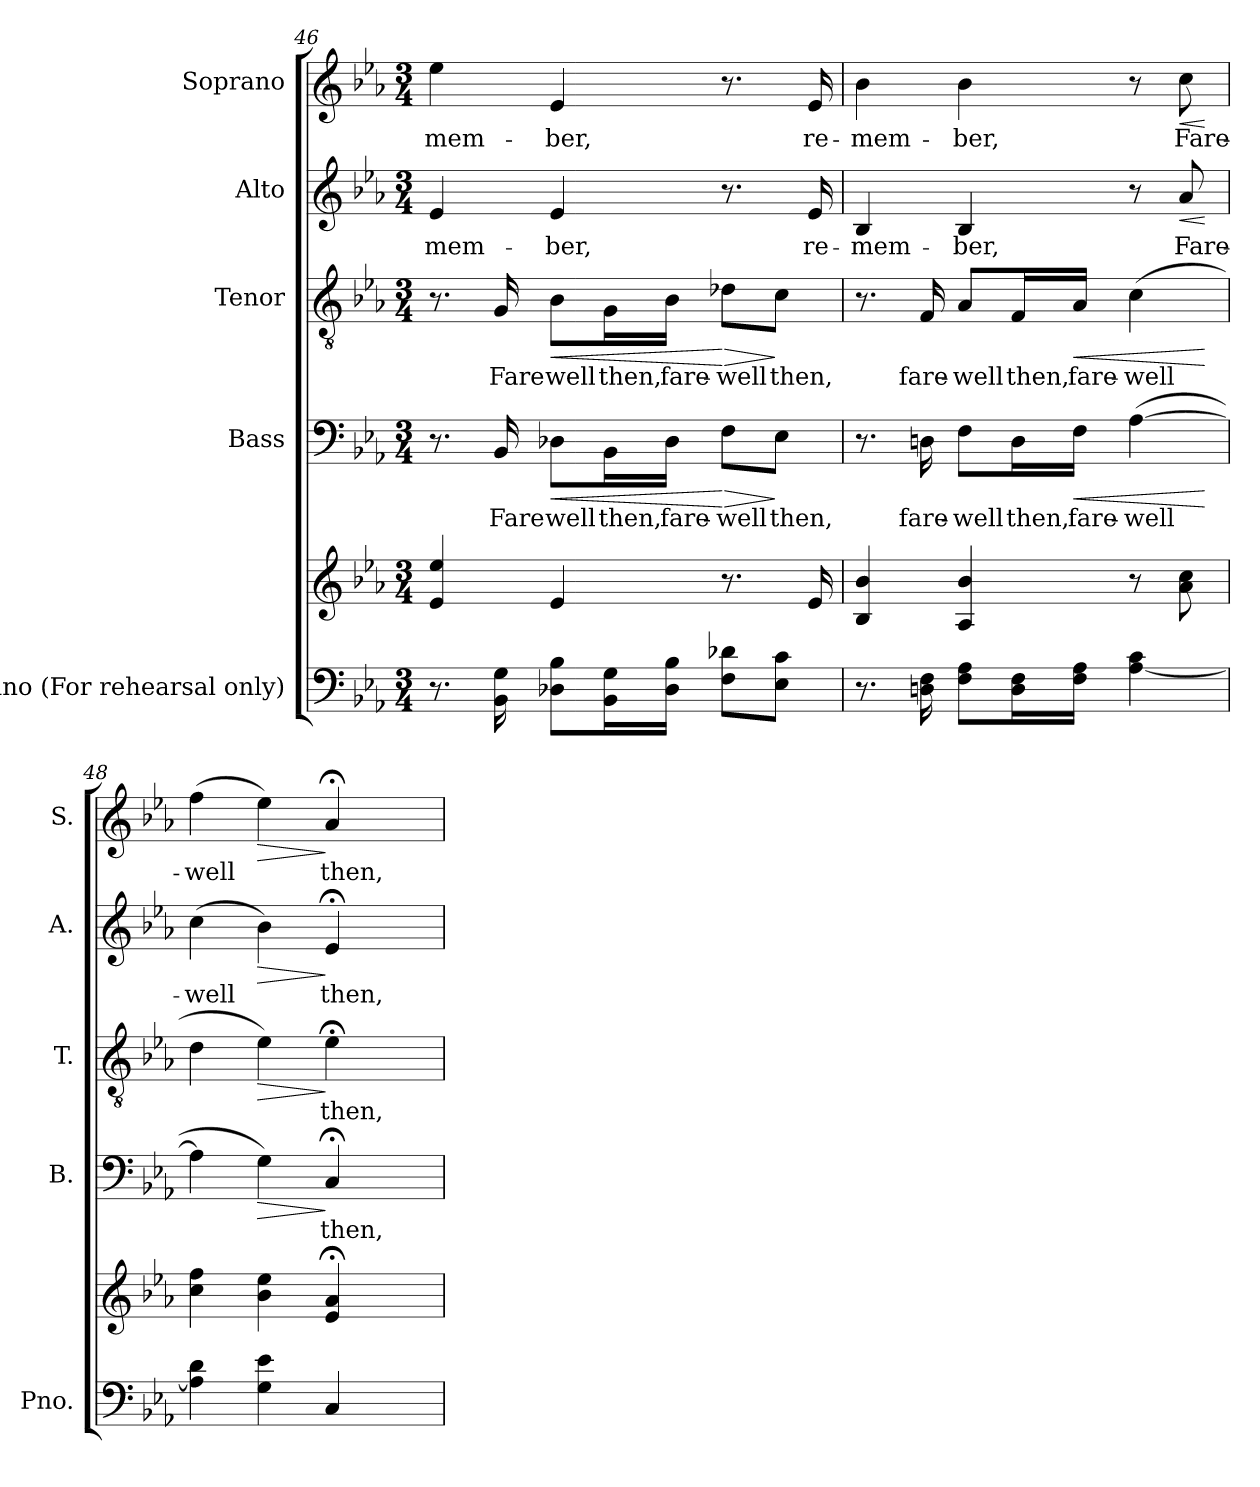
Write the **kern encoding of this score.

**kern	**kern	**kern	**text	**dynam	**kern	**text	**dynam	**kern	**text	**dynam	**kern	**text	**dynam
*part5	*part5	*part4	*part4	*part4	*part3	*part3	*part3	*part2	*part2	*part2	*part1	*part1	*part1
*staff6	*staff5	*staff4	*staff4	*staff4	*staff3	*staff3	*staff3	*staff2	*staff2	*staff2	*staff1	*staff1	*staff1
*I"Piano (For rehearsal only)	*	*I"Bass	*	*	*I"Tenor	*	*	*I"Alto	*	*	*I"Soprano	*	*
*I'Pno.	*	*I'B.	*	*	*I'T.	*	*	*I'A.	*	*	*I'S.	*	*
*clefF4	*clefG2	*clefF4	*	*	*clefGv2	*	*	*clefG2	*	*	*clefG2	*	*
*	*	*	*	*	*ITrd7c12	*	*	*	*	*	*	*	*
*k[b-e-a-]	*k[b-e-a-]	*k[b-e-a-]	*	*	*k[b-e-a-]	*	*	*k[b-e-a-]	*	*	*k[b-e-a-]	*	*
*E-:	*E-:	*E-:	*	*	*E-:	*	*	*E-:	*	*	*E-:	*	*
*M3/4	*M3/4	*M3/4	*	*	*M3/4	*	*	*M3/4	*	*	*M3/4	*	*
=46	=46	=46	=46	=46	=46	=46	=46	=46	=46	=46	=46	=46	=46
!	!	!	!	!	!	!	!	!	!LO:LY:b:color=#000000	!	!	!	!
!	!	!	!	!	!	!	!	!	!	!	!	!LO:LY:b:color=#000000	!
8.r	4e-i/ 4ee-i	8.r	.	.	8.r	.	.	4e-i/	-mem-	.	4ee-i\	-mem-	.
!	!	!	!LO:LY:b:color=#000000	!	!	!	!	!	!	!	!	!	!
!	!	!	!	!	!	!LO:LY:b:color=#000000	!	!	!	!	!	!	!
16BB-i\ 16Gi	.	16BB-i/	Fare	.	16GGi/	Fare	.	.	.	.	.	.	.
!	!	!	!LO:LY:b:color=#000000	!LO:HP:b	!	!	!	!	!	!	!	!	!
!	!	!	!	!	!	!LO:LY:b:color=#000000	!LO:HP:b	!	!	!	!	!	!
!	!	!	!	!	!	!	!	!	!LO:LY:b:color=#000000	!	!	!	!
!	!	!	!	!	!	!	!	!	!	!	!	!LO:LY:b:color=#000000	!
8D-Xi\ 8B-iL	4e-i/	8D-Xi\L	-well	<	8BB-i\L	-well	<	4e-i/	-ber,	.	4e-i/	-ber,	.
!	!	!	!LO:LY:b:color=#000000	!	!	!	!	!	!	!	!	!	!
!	!	!	!	!	!	!LO:LY:b:color=#000000	!	!	!	!	!	!	!
16BB-i\ 16GiL	.	16BB-i\L	then,	.	16GGi\L	then,	.	.	.	.	.	.	.
!	!	!	!LO:LY:b:color=#000000	!	!	!	!	!	!	!	!	!	!
!	!	!	!	!	!	!LO:LY:b:color=#000000	!	!	!	!	!	!	!
16D-i\ 16B-iJJ	.	16D-i\JJ	fare-	.	16BB-i\JJ	fare-	.	.	.	.	.	.	.
!	!	!	!LO:LY:b:color=#000000	!LO:HP:n=1:b	!	!	!	!	!	!	!	!	!
!	!	!	!	!	!	!LO:LY:b:color=#000000	!LO:HP:n=1:b	!	!	!	!	!	!
8Fi\ 8d-XiL	8.r	8Fi\L	-well	[ >	8D-Xi\L	-well	[ >	8.r	.	.	8.r	.	.
!	!	!	!LO:LY:b:color=#000000	!	!	!	!	!	!	!	!	!	!
!	!	!	!	!	!	!LO:LY:b:color=#000000	!	!	!	!	!	!	!
8E-i\ 8ciJ	.	8E-i\J	then,	]	8Ci\J	then,	]	.	.	.	.	.	.
!	!	!	!	!	!	!	!	!	!LO:LY:b:color=#000000	!	!	!	!
!	!	!	!	!	!	!	!	!	!	!	!	!LO:LY:b:color=#000000	!
.	16e-i/	.	.	.	.	.	.	16e-i/	re-	.	16e-i/	re-	.
!!LO:LB:g=z
=47	=47	=47	=47	=47	=47	=47	=47	=47	=47	=47	=47	=47	=47
!	!	!	!	!	!	!	!	!	!LO:LY:b:color=#000000	!	!	!	!
!	!	!	!	!	!	!	!	!	!	!	!	!LO:LY:b:color=#000000	!
8.r	4B-i/ 4b-i	8.r	.	.	8.r	.	.	4B-i/	-mem-	.	4b-i\	-mem-	.
!	!	!	!LO:LY:b:color=#000000	!	!	!	!	!	!	!	!	!	!
!	!	!	!	!	!	!LO:LY:b:color=#000000	!	!	!	!	!	!	!
16Dni\ 16Fi	.	16Dni\	fare-	.	16FFi/	fare-	.	.	.	.	.	.	.
!	!	!	!LO:LY:b:color=#000000	!	!	!	!	!	!	!	!	!	!
!	!	!	!	!	!	!LO:LY:b:color=#000000	!	!	!	!	!	!	!
!	!	!	!	!	!	!	!	!	!LO:LY:b:color=#000000	!	!	!	!
!	!	!	!	!	!	!	!	!	!	!	!	!LO:LY:b:color=#000000	!
8Fi\ 8A-iL	4A-i/ 4b-i	8Fi\L	-well	.	8AA-i/L	-well	.	4B-i/	-ber,	.	4b-i\	-ber,	.
!	!	!	!LO:LY:b:color=#000000	!	!	!	!	!	!	!	!	!	!
!	!	!	!	!	!	!LO:LY:b:color=#000000	!	!	!	!	!	!	!
16Di\ 16FiL	.	16Di\L	then,	.	16FFi/L	then,	.	.	.	.	.	.	.
!	!	!	!LO:LY:b:color=#000000	!LO:HP:b	!	!	!	!	!	!	!	!	!
!	!	!	!	!	!	!LO:LY:b:color=#000000	!LO:HP:b	!	!	!	!	!	!
16Fi\ 16A-iJJ	.	16Fi\JJ	fare-	<	16AA-i/JJ	fare-	<	.	.	.	.	.	.
!	!	!	!LO:LY:b:color=#000000	!	!	!	!	!	!	!	!	!	!
!	!	!	!	!	!	!LO:LY:b:color=#000000	!	!	!	!	!	!	!
[4A-i\ 4ci	8r	([4A-i\	-well	.	(4Ci\	-well	.	8r	.	.	8r	.	.
!	!	!	!	!	!	!	!	!	!LO:LY:b:color=#000000	!LO:HP:b	!	!	!
!	!	!	!	!	!	!	!	!	!	!	!	!LO:LY:b:color=#000000	!LO:HP:b
.	8a-i\ 8cci	.	.	.	.	.	.	8a-i/	Fare-	<	8cci\	Fare-	<
.	.	.	.	[	.	.	[	.	.	[	.	.	[
=48	=48	=48	=48	=48	=48	=48	=48	=48	=48	=48	=48	=48	=48
!	!	!	!	!	!	!	!	!	!LO:LY:b:color=#000000	!	!	!	!
!	!	!	!	!	!	!	!	!	!	!	!	!LO:LY:b:color=#000000	!
*	*^	*	*	*	*	*	*	*	*	*	*^	*	*
4A-i\] 4di	4cci\ 4ffi	2ryy	4A-i\]	.	.	4Di\	.	.	(4cci\	-well	.	(4ffi\	2ryy	-well	.
!	!	!	!	!	!LO:HP:b	!	!	!LO:HP:b	!	!	!LO:HP:b	!	!	!	!LO:HP:b
4Gi\ 4e-i	4b-i\ 4ee-i	.	4Gi\)	.	>	4E-i\)	.	>	4b-i\)	.	>	4ee-i\)	.	.	>
!	!	!	!	!LO:LY:b:color=#000000	!	!	!	!	!	!	!	!	!	!	!
!	!	!	!	!	!	!	!LO:LY:b:color=#000000	!	!	!	!	!	!	!	!
!	!	!	!	!	!	!	!	!	!	!LO:LY:b:color=#000000	!	!	!	!	!
!	!	!	!	!	!	!	!	!	!	!	!	!	!	!LO:LY:b:color=#000000	!
4Ci/	4e-i/; 4a-i;	8ryy	4C;i/	then,	]	4E-;i\	then,	]	4e-;i/	then,	]	4a-;i/	8ryy	then,	]
.	.	16ryy	.	.	.	.	.	.	.	.	.	.	16ryy	.	.
.	.	32ryy	.	.	.	.	.	.	.	.	.	.	32ryy	.	.
.	.	64ryy	.	.	.	.	.	.	.	.	.	.	64ryy	.	.
.	.	128...ryy	.	.	.	.	.	.	.	.	.	.	128...ryy	.	.
.	.	1024ryy	.	.	.	.	.	.	.	.	.	.	1024ryy	.	.
*	*v	*v	*	*	*	*	*	*	*	*	*	*v	*v	*	*
=	=	=	=	=	=	=	=	=	=	=	=	=	=
*-	*-	*-	*-	*-	*-	*-	*-	*-	*-	*-	*-	*-	*-
